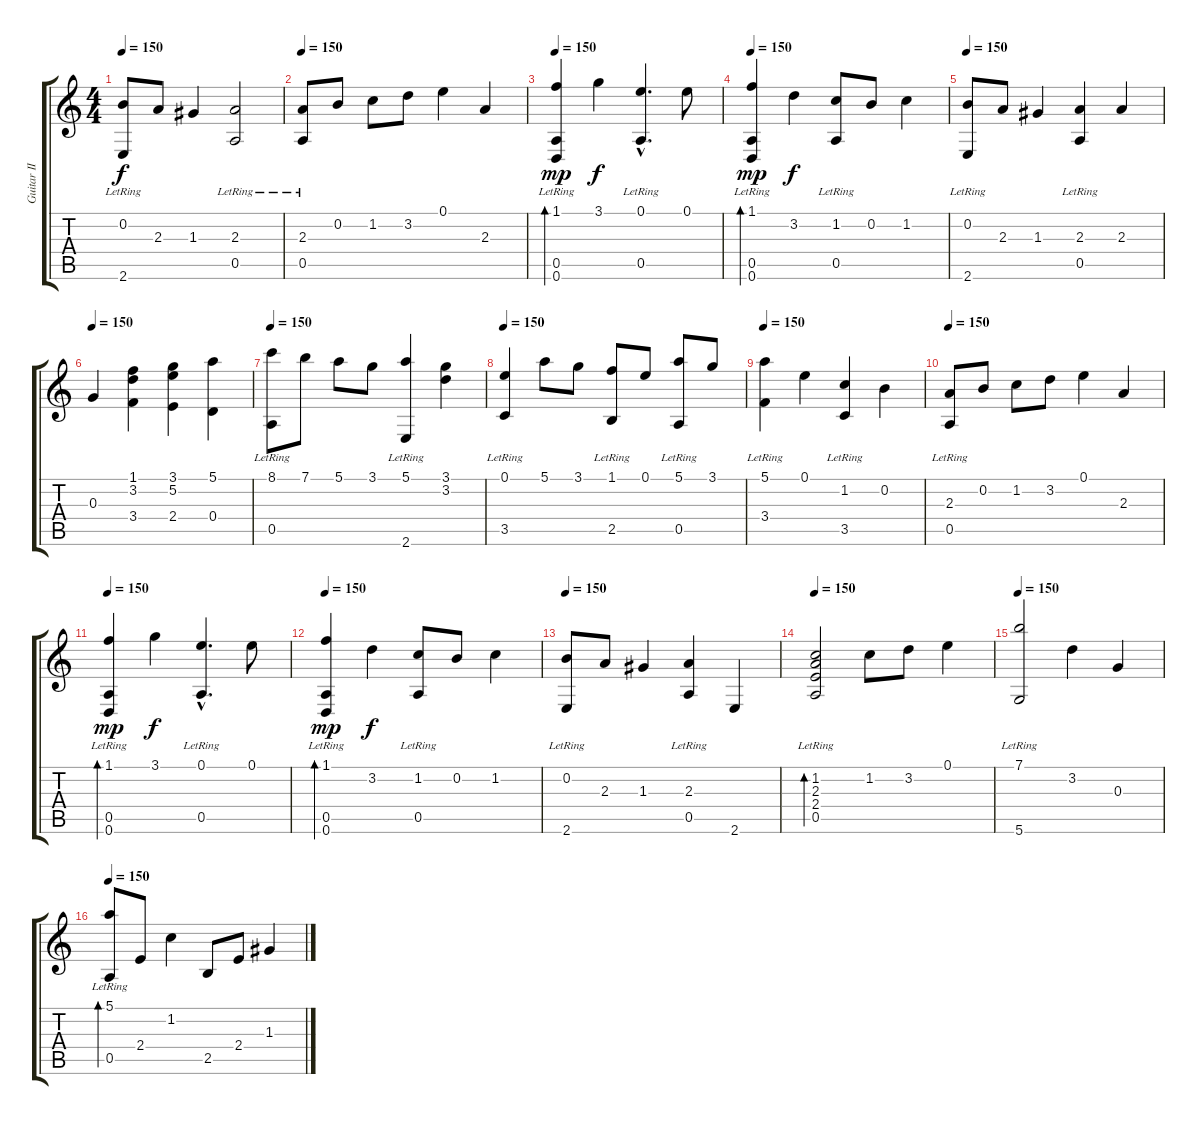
\track ("Guitar II" "Guitar II") {instrument acousticguitarsteel}
\staff {score tabs}
\tuning (E4 B3 G3 D3 A2 D2) {hide}
\ts (4 4)
\tempo 150
\clef g2
\ks c
(0.2 2.6{lr}).8{dy f} 2.3.8 1.3.4 (2.3 0.5{lr}).2 |
\tempo 150
(2.3 0.5{lr}).8 0.2.8 1.2.8 3.2.8 0.1.4 2.3.4 |
\tempo 150
(1.1 0.5{lr} 0.6{lr}).4{bd 240 dy mp} 3.1.4{dy f} (0.1{hac} 0.5{hac lr}).4{d} 0.1.8 |
\tempo 150
(1.1 0.5{lr} 0.6{lr}).4{bd 240 dy mp} 3.2.4{dy f} (1.2 0.5{lr}).8 0.2.8 1.2.4 |
\tempo 150
(0.2 2.6{lr}).8 2.3.8 1.3.4 (2.3 0.5{lr}).4 2.3.4 |
\tempo 150
0.3.4 (1.1 3.2 3.4).4 (3.1 5.2 2.4).4 (5.1 0.4).4 |
\tempo 150
(8.1 0.5{lr}).8 7.1.8 5.1.8 3.1.8 (5.1 2.6{lr}).4 (3.1 3.2).4 |
\tempo 150
(0.1 3.5{lr}).4 5.1.8 3.1.8 (1.1 2.5{lr}).8 0.1.8 (5.1 0.5{lr}).8 3.1.8 |
\tempo 150
(5.1 3.4{lr}).4 0.1.4 (1.2 3.5{lr}).4 0.2.4 |
\tempo 150
(2.3 0.5{lr}).8 0.2.8 1.2.8 3.2.8 0.1.4 2.3.4 |
\tempo 150
(1.1 0.5{lr} 0.6{lr}).4{bd 240 dy mp} 3.1.4{dy f} (0.1{hac} 0.5{hac lr}).4{d} 0.1.8 |
\tempo 150
(1.1 0.5{lr} 0.6{lr}).4{bd 240 dy mp} 3.2.4{dy f} (1.2 0.5{lr}).8 0.2.8 1.2.4 |
\tempo 150
(0.2 2.6{lr}).8 2.3.8 1.3.4 (2.3{lr} 0.5{lr}).4 2.6.4 |
\tempo 150
(1.2 2.3{lr} 2.4{lr} 0.5{lr}).2{bd 240 volume 9} 1.2.8 3.2.8 0.1.4 |
\tempo 150
(7.1 5.6{lr}).2 3.2.4 0.3.4 |
\tempo 150
(5.1{lr} 0.5).8{bd 120} 2.4.8 1.2.4 2.5.8 2.4.8 1.3.4
